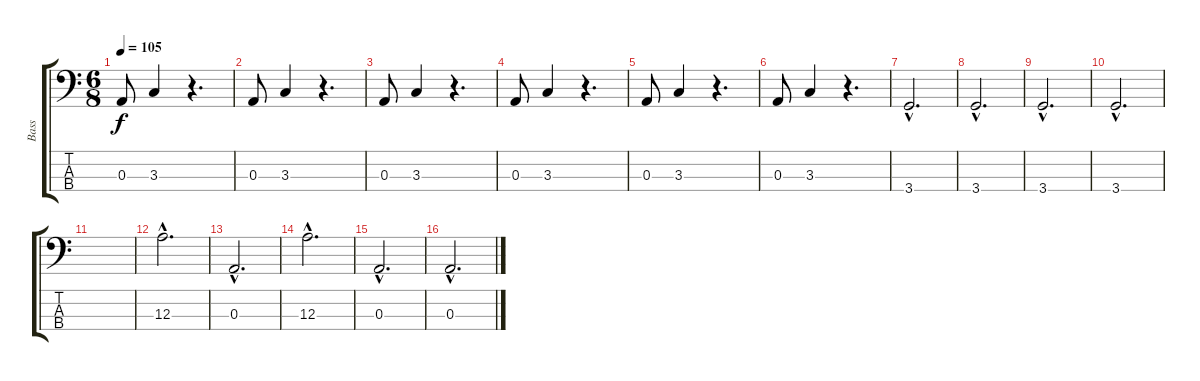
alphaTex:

\track ("Bass" "Bass") {instrument electricbassfinger}
\staff {score tabs}
\tuning (G2 D2 A1 E1) {hide}
\ts (6 8)
\tempo 105
\clef f4
\ks c
0.3.8{dy f} 3.3.4 r.4{d} |
0.3.8 3.3.4 r.4{d} |
0.3.8 3.3.4 r.4{d} |
0.3.8 3.3.4 r.4{d} |
0.3.8 3.3.4 r.4{d} |
0.3.8 3.3.4 r.4{d} |
3.4{hac}.2{d} |
3.4{hac}.2{d} |
3.4{hac}.2{d} |
3.4{hac}.2{d} |
|
12.3{hac}.2{d} |
0.3{hac}.2{d} |
12.3{hac}.2{d} |
0.3{hac}.2{d} |
0.3{hac}.2{d}
